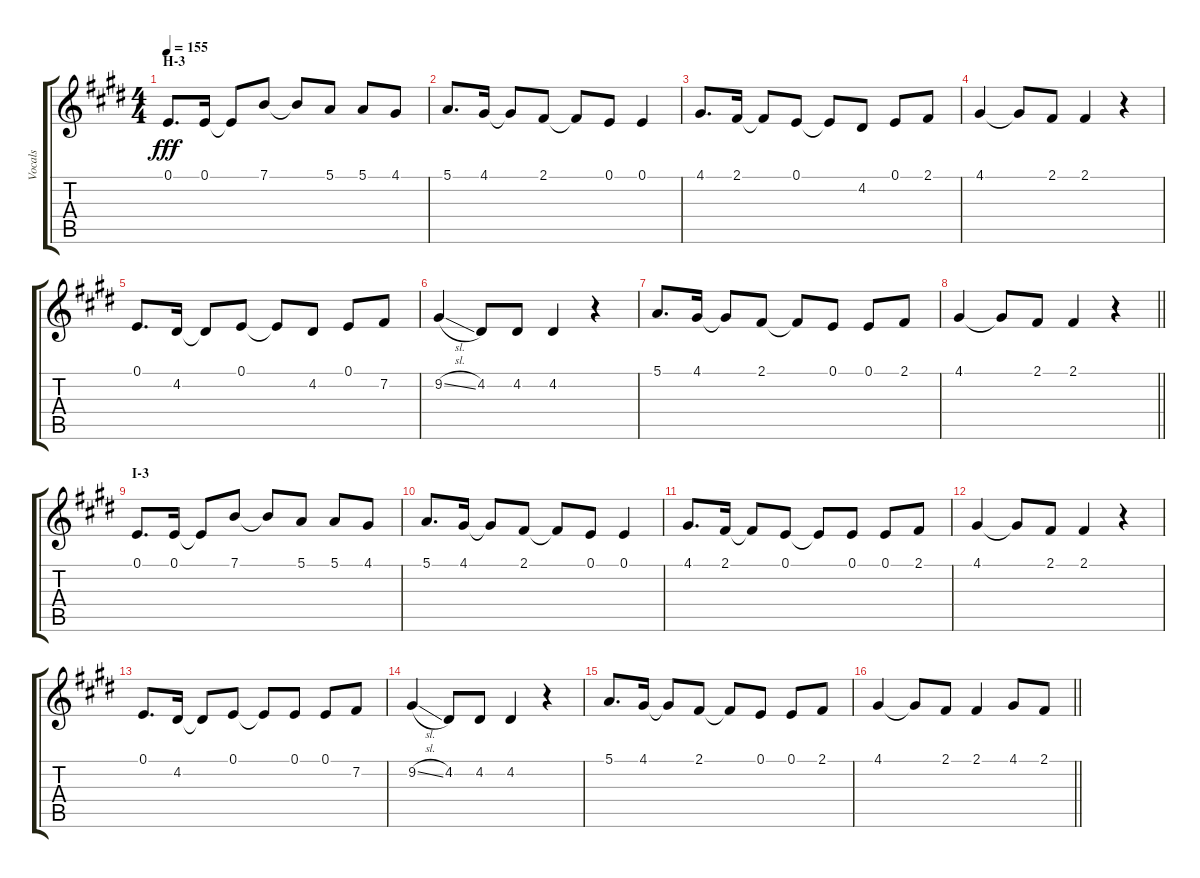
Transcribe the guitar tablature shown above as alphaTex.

\track ("Vocals" "Vocals") {instrument voiceoohs}
\staff {score tabs}
\tuning (E4 B3 G3 D3 A2 E2) {hide}
\ts (4 4)
\section ("" "H-3")
\tempo 155
\clef g2
\ks e
0.1.8{d dy fff} 0.1.16 0.1{t}.8 7.1.8 7.1{t}.8 5.1.8 5.1.8 4.1.8 |
5.1.8{d} 4.1.16 4.1{t}.8 2.1.8 2.1{t}.8 0.1.8 0.1.4 |
4.1.8{d} 2.1.16 2.1{t}.8 0.1.8 0.1{t}.8 4.2.8 0.1.8 2.1.8 |
4.1.4 4.1{t}.8 2.1.8 2.1.4 r.4 |
0.1.8{d} 4.2.16 4.2{t}.8 0.1.8 0.1{t}.8 4.2.8 0.1.8 7.2.8 |
9.2{sl}.4 4.2.8 4.2.8 4.2.4 r.4 |
5.1.8{d} 4.1.16 4.1{t}.8 2.1.8 2.1{t}.8 0.1.8 0.1.8 2.1.8 |
\barLineRight lightlight
4.1.4 4.1{t}.8 2.1.8 2.1.4 r.4 |
\section ("" "I-3")
0.1.8{d} 0.1.16 0.1{t}.8 7.1.8 7.1{t}.8 5.1.8 5.1.8 4.1.8 |
5.1.8{d} 4.1.16 4.1{t}.8 2.1.8 2.1{t}.8 0.1.8 0.1.4 |
4.1.8{d} 2.1.16 2.1{t}.8 0.1.8 0.1{t}.8 0.1.8 0.1.8 2.1.8 |
4.1.4 4.1{t}.8 2.1.8 2.1.4 r.4 |
0.1.8{d} 4.2.16 4.2{t}.8 0.1.8 0.1{t}.8 0.1.8 0.1.8 7.2.8 |
9.2{sl}.4 4.2.8 4.2.8 4.2.4 r.4 |
5.1.8{d} 4.1.16 4.1{t}.8 2.1.8 2.1{t}.8 0.1.8 0.1.8 2.1.8 |
\barLineRight lightlight
4.1.4 4.1{t}.8 2.1.8 2.1.4 4.1.8 2.1.8
